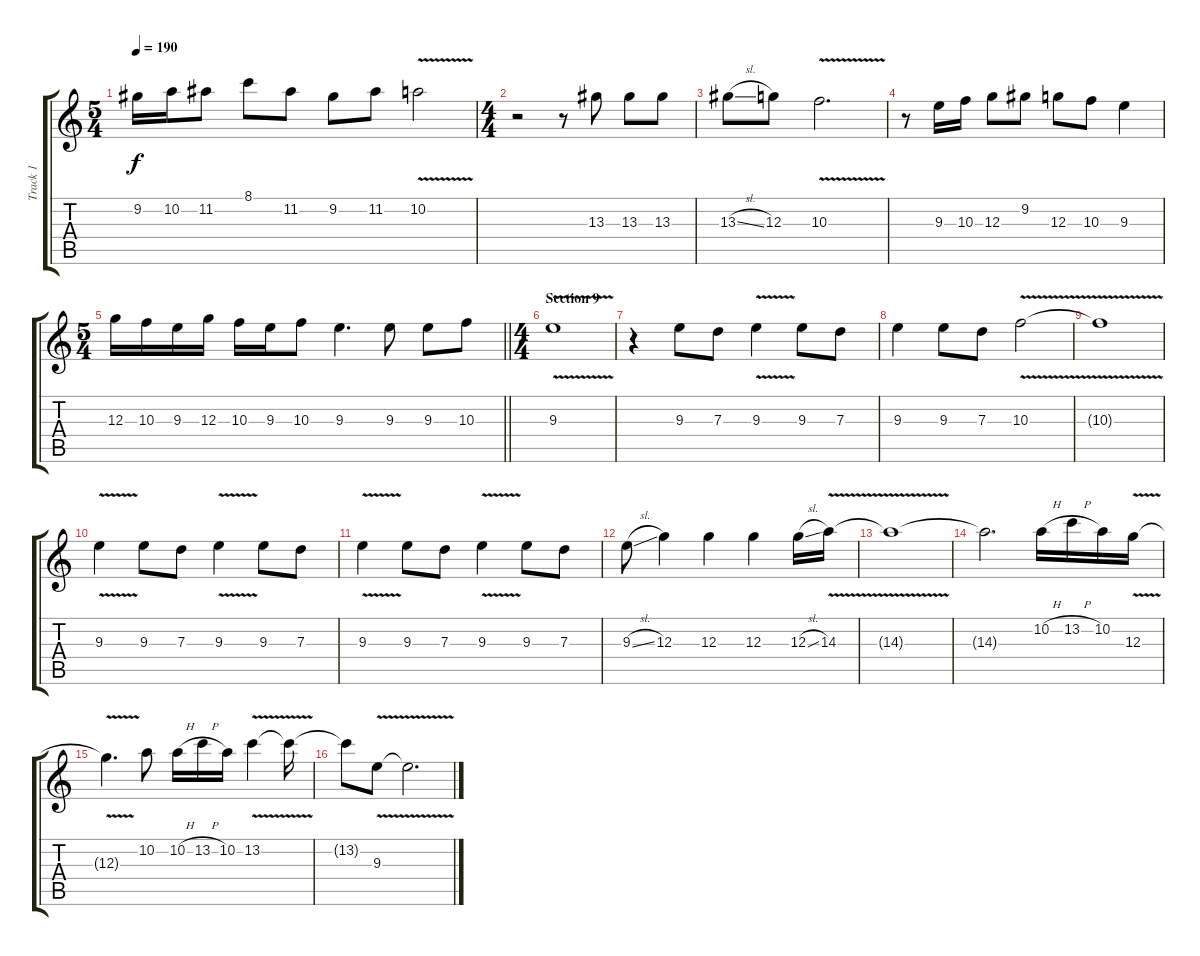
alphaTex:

\track ("Track 1" "Track 1") {instrument acousticguitarsteel}
\staff {score tabs}
\tuning (E4 B3 G3 D3 A2 E2) {hide}
\ts (5 4)
\tempo 190
\clef g2
\ks c
9.2.16{dy f} 10.2.16 11.2.8 8.1.8 11.2.8 9.2.8 11.2.8 10.2{v}.2 |
\ts (4 4)
r.2 r.8 13.3.8 13.3.8 13.3.8 |
13.3{sl}.8 12.3.8 10.3{v}.2{d} |
r.8 9.3.16 10.3.16 12.3.8 9.2.8 12.3.8 10.3.8 9.3.4 |
\ts (5 4)
\barLineRight lightlight
12.3.16 10.3.16 9.3.16 12.3.16 10.3.16 9.3.16 10.3.8 9.3.4{d} 9.3.8 9.3.8 10.3.8 |
\ts (4 4)
\section ("" "Section 9")
9.3{v}.1 |
r.4 9.3.8 7.3.8 9.3{v}.4 9.3.8 7.3.8 |
9.3.4 9.3.8 7.3.8 10.3{v}.2 |
10.3{t}.1 |
9.3{v}.4 9.3.8 7.3.8 9.3{v}.4 9.3.8 7.3.8 |
9.3{v}.4 9.3.8 7.3.8 9.3{v}.4 9.3.8 7.3.8 |
9.3{sl}.8 12.3.4 12.3.4 12.3.4 12.3{sl}.16 14.3{v}.16 |
14.3{t}.1 |
14.3{t}.2{d} 10.2{h}.16 13.2{h}.16 10.2.16 12.3{v}.16 |
12.3{t}.4{d} 10.2.8 10.2{h}.16 13.2{h}.16 10.2.16 13.2{v}.4 13.2{t}.16 |
13.2{t}.8 9.3{v}.8 9.3{t}.2{d}
